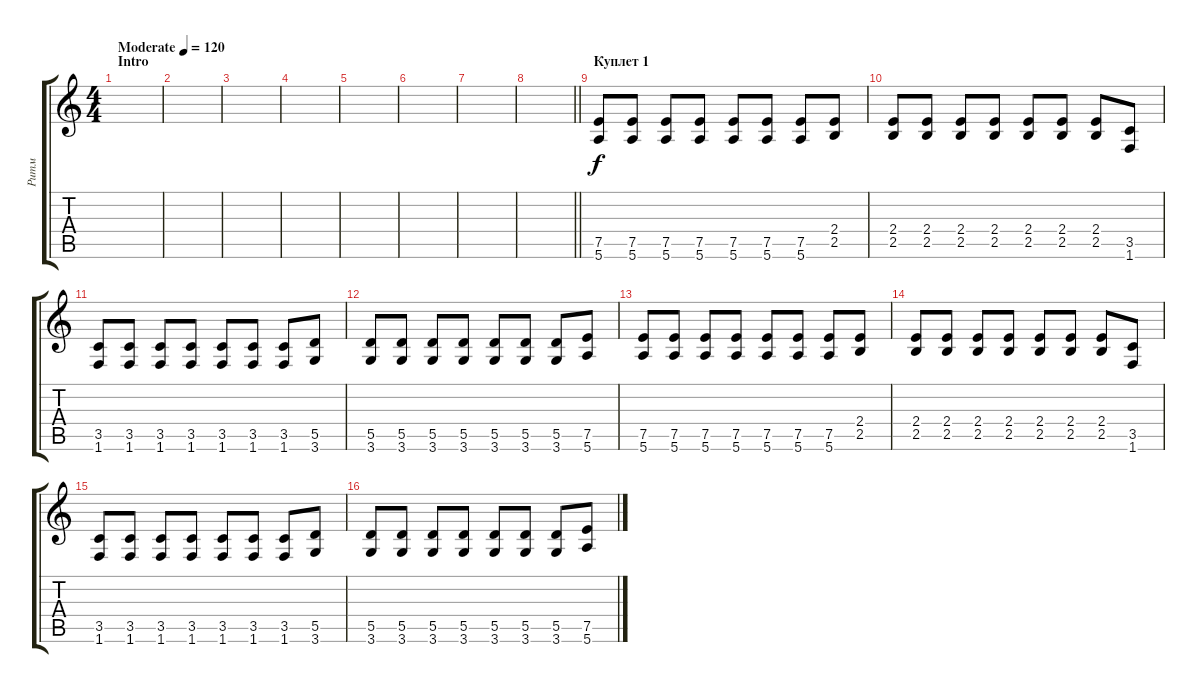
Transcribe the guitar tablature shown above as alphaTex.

\track ("Ритм" "Ритм") {instrument overdrivenguitar}
\staff {score tabs}
\tuning (E4 B3 G3 D3 A2 E2) {hide}
\ts (4 4)
\section ("" "Intro")
\tempo (120 "Moderate")
\clef g2
\ks c
|
|
|
|
|
|
|
\barLineRight lightlight
|
\section ("" "Куплет 1")
(7.5 5.6).8 (7.5 5.6).8 (7.5 5.6).8 (7.5 5.6).8 (7.5 5.6).8 (7.5 5.6).8 (7.5 5.6).8 (2.4 2.5).8 |
(2.4 2.5).8 (2.4 2.5).8 (2.4 2.5).8 (2.4 2.5).8 (2.4 2.5).8 (2.4 2.5).8 (2.4 2.5).8 (3.5 1.6).8 |
(3.5 1.6).8 (3.5 1.6).8 (3.5 1.6).8 (3.5 1.6).8 (3.5 1.6).8 (3.5 1.6).8 (3.5 1.6).8 (5.5 3.6).8 |
(5.5 3.6).8 (5.5 3.6).8 (5.5 3.6).8 (5.5 3.6).8 (5.5 3.6).8 (5.5 3.6).8 (5.5 3.6).8 (7.5 5.6).8 |
(7.5 5.6).8 (7.5 5.6).8 (7.5 5.6).8 (7.5 5.6).8 (7.5 5.6).8 (7.5 5.6).8 (7.5 5.6).8 (2.4 2.5).8 |
(2.4 2.5).8 (2.4 2.5).8 (2.4 2.5).8 (2.4 2.5).8 (2.4 2.5).8 (2.4 2.5).8 (2.4 2.5).8 (3.5 1.6).8 |
(3.5 1.6).8 (3.5 1.6).8 (3.5 1.6).8 (3.5 1.6).8 (3.5 1.6).8 (3.5 1.6).8 (3.5 1.6).8 (5.5 3.6).8 |
(5.5 3.6).8 (5.5 3.6).8 (5.5 3.6).8 (5.5 3.6).8 (5.5 3.6).8 (5.5 3.6).8 (5.5 3.6).8 (7.5 5.6).8
